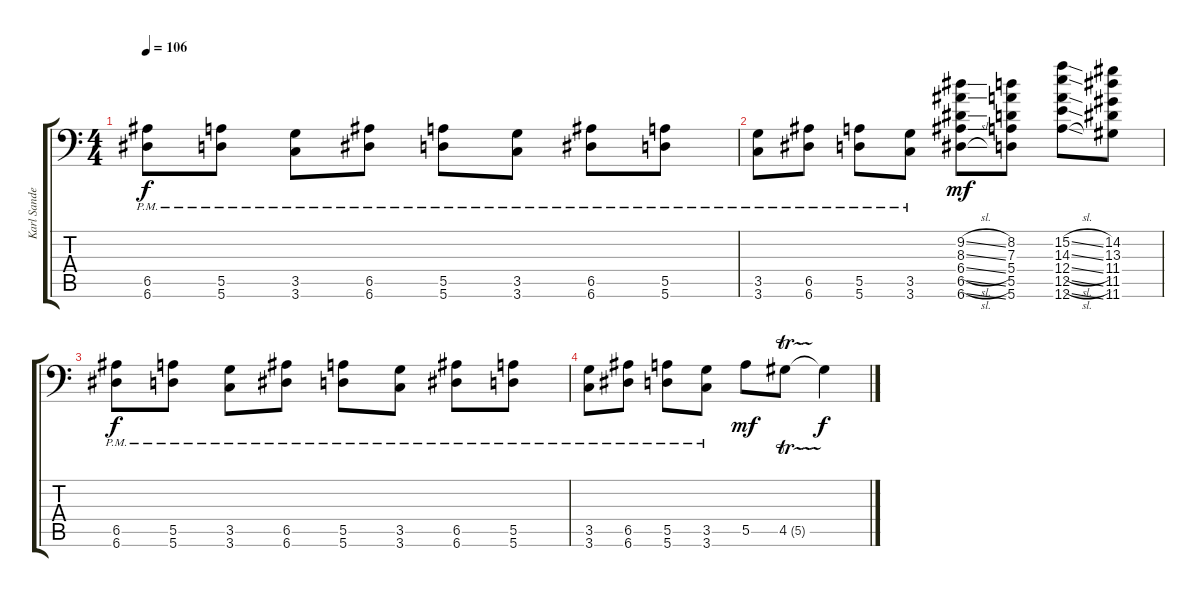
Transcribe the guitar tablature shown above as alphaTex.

\track ("Karl Sanders" "Karl Sande") {instrument overdrivenguitar}
\staff {score tabs}
\tuning (B3 Gb3 D3 A2 E2 A1) {hide}
\ts (4 4)
\tempo 106
\clef f4
\ks c
(6.5{pm} 6.6{pm}).8{dy f} (5.5{pm} 5.6{pm}).8 (3.5{pm} 3.6{pm}).8 (6.5{pm} 6.6{pm}).8 (5.5{pm} 5.6{pm}).8 (3.5{pm} 3.6{pm}).8 (6.5{pm} 6.6{pm}).8 (5.5{pm} 5.6{pm}).8 |
(3.5{pm} 3.6{pm}).8 (6.5{pm} 6.6{pm}).8 (5.5{pm} 5.6{pm}).8 (3.5{pm} 3.6{pm}).8 (9.2{sl} 8.3{sl} 6.4{sl} 6.5{sl} 6.6{sl}).8{dy mf} (8.2 7.3 5.4 5.5 5.6).8 (15.2{sl} 14.3{sl} 12.4{sl} 12.5{sl} 12.6{sl}).8 (14.2 13.3 11.4 11.5 11.6).8 |
(6.5{pm} 6.6{pm}).8{dy f} (5.5{pm} 5.6{pm}).8 (3.5{pm} 3.6{pm}).8 (6.5{pm} 6.6{pm}).8 (5.5{pm} 5.6{pm}).8 (3.5{pm} 3.6{pm}).8 (6.5{pm} 6.6{pm}).8 (5.5{pm} 5.6{pm}).8 |
(3.5{pm} 3.6{pm}).8 (6.5{pm} 6.6{pm}).8 (5.5{pm} 5.6{pm}).8 (3.5{pm} 3.6{pm}).8 5.5.8{dy mf} 4.5{tr (5 32)}.8 4.5{t}.4{dy f}
